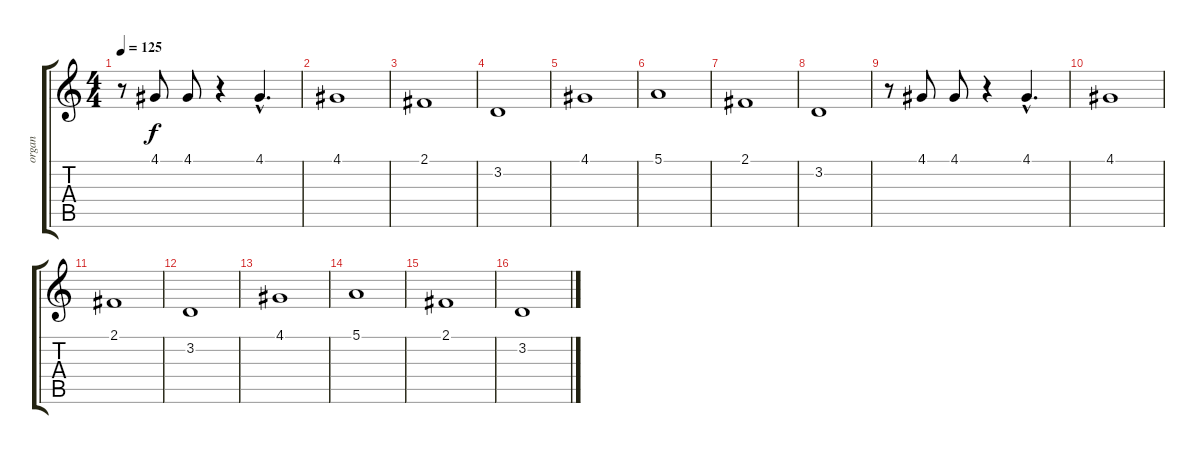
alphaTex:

\track ("organ" "organ") {instrument rockorgan}
\staff {score tabs}
\tuning (E4 B3 G3 D3 A2 E2) {hide}
\ts (4 4)
\tempo 125
\clef g2
\ks c
r.8{dy f} 4.1.8 4.1.8 r.4 4.1{hac}.4{d} |
4.1.1 |
2.1.1 |
3.2.1 |
4.1.1 |
5.1.1 |
2.1.1 |
3.2.1 |
r.8 4.1.8 4.1.8 r.4 4.1{hac}.4{d} |
4.1.1 |
2.1.1 |
3.2.1 |
4.1.1 |
5.1.1 |
2.1.1 |
3.2.1
